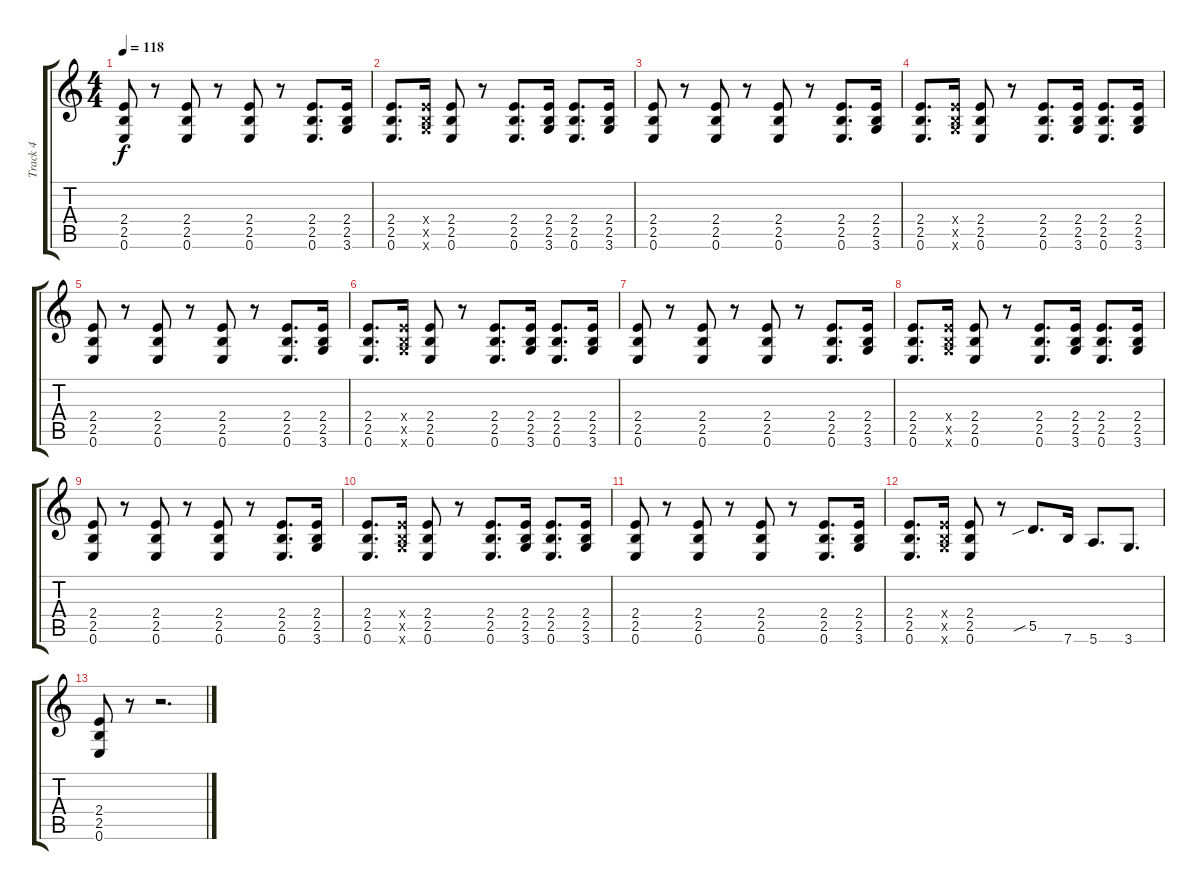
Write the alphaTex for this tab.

\track ("Track 4" "Track 4") {instrument distortionguitar}
\staff {score tabs}
\tuning (E4 B3 G3 D3 A2 E2) {hide}
\ts (4 4)
\tempo 118
\clef g2
\ks c
(2.4 2.5 0.6).8{dy f} r.8 (2.4 2.5 0.6).8 r.8 (2.4 2.5 0.6).8 r.8 (2.4 2.5 0.6).8{d} (2.4 2.5 3.6).16 |
(2.4 2.5 0.6).8{d} (2.4{x} 2.5{x} 3.6{x}).16 (2.4 2.5 0.6).8 r.8 (2.4 2.5 0.6).8{d} (2.4 2.5 3.6).16 (2.4 2.5 0.6).8{d} (2.4 2.5 3.6).16 |
(2.4 2.5 0.6).8 r.8 (2.4 2.5 0.6).8 r.8 (2.4 2.5 0.6).8 r.8 (2.4 2.5 0.6).8{d} (2.4 2.5 3.6).16 |
(2.4 2.5 0.6).8{d} (2.4{x} 2.5{x} 3.6{x}).16 (2.4 2.5 0.6).8 r.8 (2.4 2.5 0.6).8{d} (2.4 2.5 3.6).16 (2.4 2.5 0.6).8{d} (2.4 2.5 3.6).16 |
(2.4 2.5 0.6).8 r.8 (2.4 2.5 0.6).8 r.8 (2.4 2.5 0.6).8 r.8 (2.4 2.5 0.6).8{d} (2.4 2.5 3.6).16 |
(2.4 2.5 0.6).8{d} (2.4{x} 2.5{x} 3.6{x}).16 (2.4 2.5 0.6).8 r.8 (2.4 2.5 0.6).8{d} (2.4 2.5 3.6).16 (2.4 2.5 0.6).8{d} (2.4 2.5 3.6).16 |
(2.4 2.5 0.6).8 r.8 (2.4 2.5 0.6).8 r.8 (2.4 2.5 0.6).8 r.8 (2.4 2.5 0.6).8{d} (2.4 2.5 3.6).16 |
(2.4 2.5 0.6).8{d} (2.4{x} 2.5{x} 3.6{x}).16 (2.4 2.5 0.6).8 r.8 (2.4 2.5 0.6).8{d} (2.4 2.5 3.6).16 (2.4 2.5 0.6).8{d} (2.4 2.5 3.6).16 |
(2.4 2.5 0.6).8 r.8 (2.4 2.5 0.6).8 r.8 (2.4 2.5 0.6).8 r.8 (2.4 2.5 0.6).8{d} (2.4 2.5 3.6).16 |
(2.4 2.5 0.6).8{d} (2.4{x} 2.5{x} 3.6{x}).16 (2.4 2.5 0.6).8 r.8 (2.4 2.5 0.6).8{d} (2.4 2.5 3.6).16 (2.4 2.5 0.6).8{d} (2.4 2.5 3.6).16 |
(2.4 2.5 0.6).8 r.8 (2.4 2.5 0.6).8 r.8 (2.4 2.5 0.6).8 r.8 (2.4 2.5 0.6).8{d} (2.4 2.5 3.6).16 |
(2.4 2.5 0.6).8{d} (2.4{x} 2.5{x} 3.6{x}).16 (2.4 2.5 0.6).8 r.8 5.5{sib}.8{d} 7.6.16 5.6.8{d} 3.6.8{d} |
(2.4 2.5 0.6).8 r.8 r.2{d}
